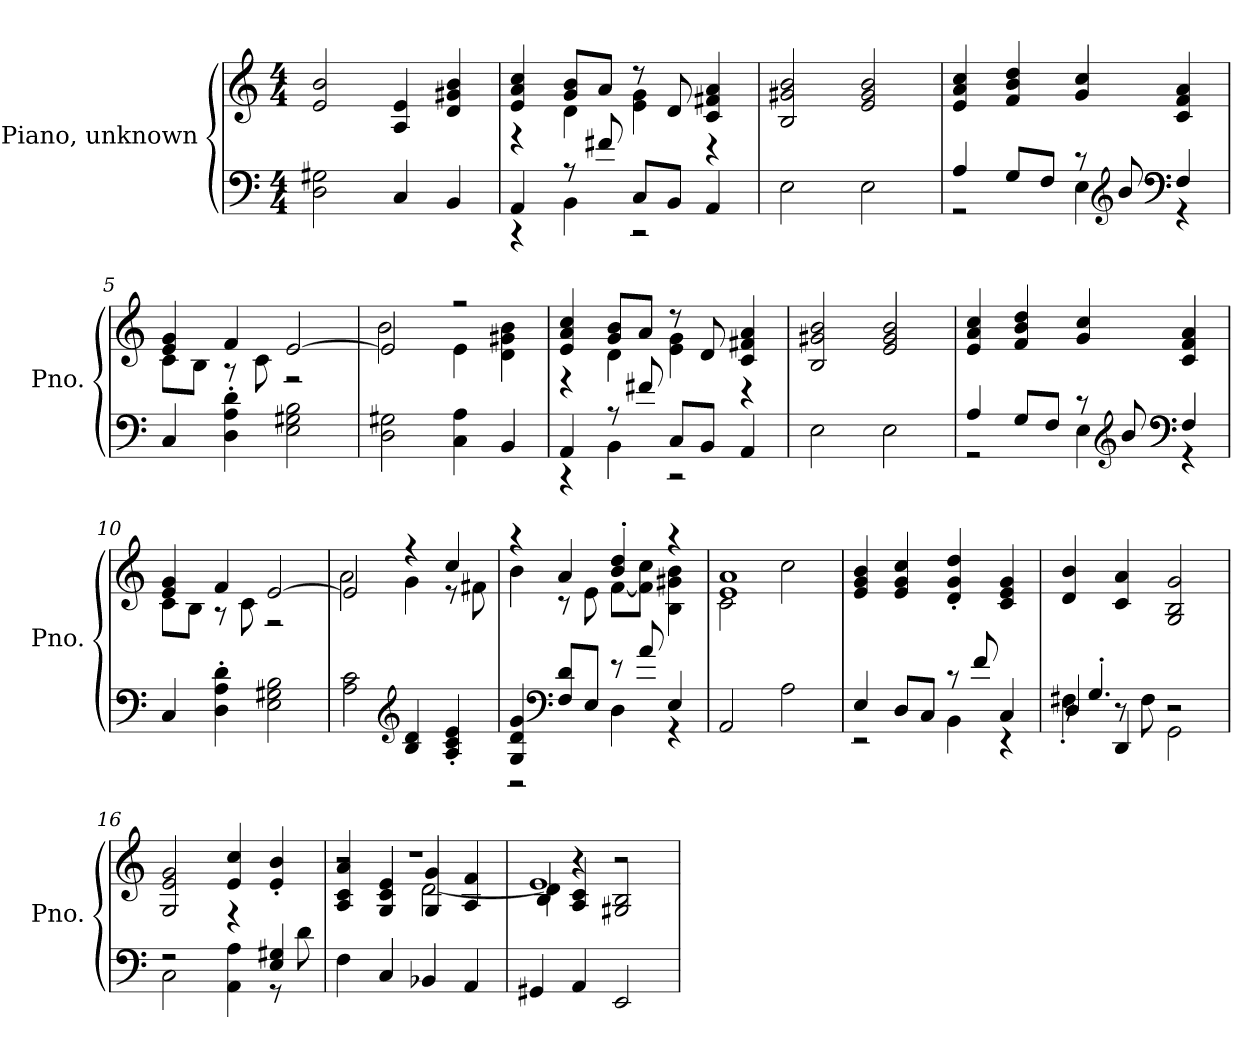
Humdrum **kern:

**kern	**kern
*part1	*part1
*staff2	*staff1
*I"Piano, unknown	*
*I'Pno.	*
*clefF4	*clefG2
*k[]	*k[]
*M4/4	*M4/4
*MM120	*MM120
=1	=1
2D\ 2G#X\	2e/ 2b/
4C/	4A/ 4e/
4BB/	4d/ 4g#X/ 4b/
=2	=2
*^	*^
4AA/	4r	4e/ 4a/ 4cc/	4r
8r	4BB\	8g/ 8b/L	4d\
8f#X/	.	8a/J	.
8C/L	2r	8r	4e\ 4g\
8BB/J	.	8d/	.
4AA/	.	4c/ 4f#X/ 4a/	4r
*v	*v	*	*
*	*v	*v
=3	=3
2E\	2B/ 2g#X/ 2b/
2E\	2e/ 2g#/ 2b/
=4	=4
*^	*
4A/	2r	4e/ 4a/ 4cc/
8G/L	.	4f/ 4b/ 4dd/
8F/J	.	.
8r	4E\	4g/ 4cc/
*clefG2	*	*
8b/	.	.
*clefF4	*	*
4F/	4r	4c/ 4f/ 4a/
*v	*v	*
=5	=5
*	*^
4C/	4e/ 4g/	8c\L
.	.	8B\J
4D\' 4A\' 4d\'	4f/	8r
.	.	8c\
2E\ 2G#X\ 2B\	[2e/	2r
=6	=6	=6
2D\ 2G#X\	2e/]	2b\
4C\ 4A\	2r	4e\
4BB/	.	4d\ 4g#X\ 4b\
!!LO:LB:g=z	!!
=7	=7	=7
*^	*	*
4AA/	4r	4e/ 4a/ 4cc/	4r
8r	4BB\	8g/ 8b/L	4d\
8f#X/	.	8a/J	.
8C/L	2r	8r	4e\ 4g\
8BB/J	.	8d/	.
4AA/	.	4c/ 4f#X/ 4a/	4r
*v	*v	*	*
*	*v	*v
=8	=8
2E\	2B/ 2g#X/ 2b/
2E\	2e/ 2g#/ 2b/
=9	=9
*^	*
4A/	2r	4e/ 4a/ 4cc/
8G/L	.	4f/ 4b/ 4dd/
8F/J	.	.
8r	4E\	4g/ 4cc/
*clefG2	*	*
8b/	.	.
*clefF4	*	*
4F/	4r	4c/ 4f/ 4a/
*v	*v	*
=10	=10
*	*^
4C/	4e/ 4g/	8c\L
.	.	8B\J
4D\' 4A\' 4d\'	4f/	8r
.	.	8c\
2E\ 2G#X\ 2B\	[2e/	2r
=11	=11	=11
2A\ 2c\	2e/]	2a\
*clefG2	*	*
4B/ 4d/	4r	4g\
4A/' 4c/' 4e/'	4cc/	8r
.	.	8f#X\
!!LO:LB:g=z	!!
=12	=12	=12
*^	*	*
4G/ 4d/ 4g/	2r	4r	4b\
*clefF4	*	*	*
8F/ 8d/L	.	4a/	8r
8E/J	.	.	8e\
8r	4D\	4b/' 4dd/'	[8f\L
8a/	.	.	8f\] 8cc\J
4E/	4r	4r	4B\ 4g#X\ 4b\
*v	*v	*	*
=13	=13	=13
2AA/	1e 1a	2c\
2A\	.	2cc\
*	*v	*v
=14	=14
*^	*
4E/	2r	4e/ 4g/ 4b/
8D/L	.	4e/ 4g/ 4cc/
8C/J	.	.
8r	4BB\	4d/' 4g/' 4dd/'
8f/	.	.
4C/	4r	4c/ 4e/ 4g/
=15	=15	=15
*	*^	*
8r	4F#X'\	4D/	4d/ 4b/
4.G'/	.	.	.
.	8r	4DD/	4c/ 4a/
.	8F#\	.	.
2r	2GG\	2r	2G/ 2B/ 2g/
*	*v	*v	*
=16	=16	=16
2r	2C\	2G/ 2e/ 2g/
4r	4AA\ 4A\	4e/ 4cc/
4E/ 4G#X/	8r	4e/' 4b/'
.	8d\	.
*v	*v	*
=17	=17
*	*^
*	*	*^
4F\	1r	2r	4A/ 4c/ 4a/
4C/	.	.	4G/ 4c/ 4e/
4BB-X/	.	[2d\	4G/ 4g/
4AA/	.	.	4A/ 4f/
!!LO:LB:g=z	!!	!!
=18	=18	=18	=18
4GG#X/	1e	4d\]	4B/
4AA/	.	4r	4A/ 4c/
2EE/	.	2r	2G#X/ 2B/
*	*v	*v	*v
=	=
*-	*-
